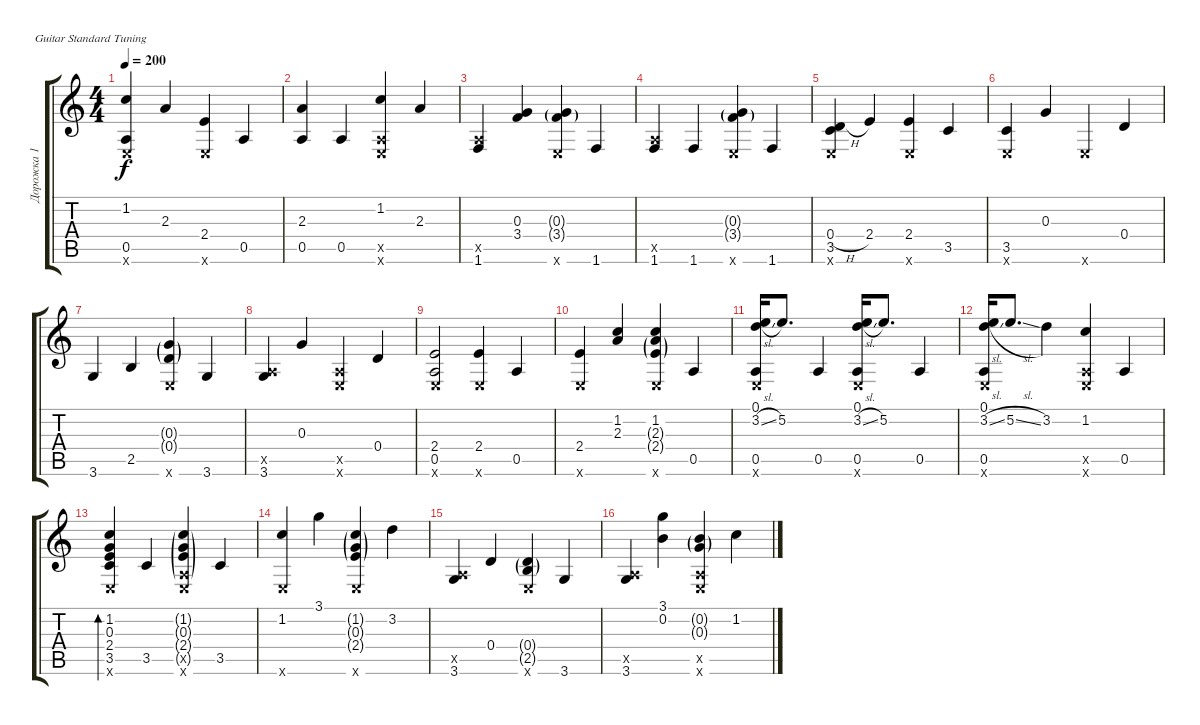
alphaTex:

\defaultSystemsLayout 4
\bracketExtendMode groupsimilarinstruments
\otherSystemsTrackNameOrientation horizontal
\track ("Дорожка 1" "Дорожка 1") {instrument acousticguitarsteel}
\staff {score tabs}
\tuning (E4 B3 G3 D3 A2 E2)
\ts (4 4)
\tempo 200
\clef g2
\ks c
(1.2 0.5 0.6{x}).4{dy f beam Up} 2.3.4{beam Up} (2.4 0.6{x}).4{beam Up} 0.5.4{beam Up} |
(2.3 0.5).4{beam Up} 0.5.4{beam Up} (1.2 0.5{x} 0.6{x}).4{beam Up} 2.3.4{beam Up} |
(0.5{x} 1.6).4{beam Up} (0.3 3.4).4{beam Up} (0.3{g} 3.4{g} 0.6{x}).4{beam Up} 1.6.4{beam Up} |
(0.5{x} 1.6).4{beam Up} 1.6.4{beam Up} (0.3{g} 3.4{g} 0.6{x}).4{beam Up} 1.6.4{beam Up} |
(0.4{h} 3.5 0.6{x}).4{beam Up} 2.4.4{beam Up} (2.4 0.6{x}).4{beam Up} 3.5.4{beam Up} |
(3.5 0.6{x}).4{beam Up} 0.3.4{beam Up} 0.6{x}.4{beam Up} 0.4.4{beam Up} |
3.6.4{beam Up} 2.5.4{beam Up} (0.3{g} 0.4{g} 0.6{x}).4{beam Up} 3.6.4{beam Up} |
(0.5{x} 3.6).4{beam Up} 0.3.4{beam Up} (0.5{x} 0.6{x}).4{beam Up} 0.4.4{beam Up} |
(2.4 0.5 0.6{x}).2{beam Up} (2.4 0.6{x}).4{beam Up} 0.5.4{beam Up} |
(2.4 0.6{x}).4{beam Up} (1.2 2.3).4{beam Up} (1.2 2.3{g} 2.4{g} 0.6{x}).4{beam Up} 0.5.4{beam Up} |
(0.1 3.2{sl} 0.5 0.6{x}).16{beam Up} 5.2.8{d beam Up} 0.5.4{beam Up} (0.1 3.2{sl} 0.5 0.6{x}).16{beam Up} 5.2.8{d beam Up} 0.5.4{beam Up} |
(0.1 3.2{sl} 0.5 0.6{x}).16{beam Up} 5.2{sl}.8{d beam Up} 3.2.4{beam Down} (1.2 0.5{x} 0.6{x}).4{beam Up} 0.5.4{beam Up} |
(1.2 0.3 2.4 3.5 0.6{x}).4{bd 60 beam Up} 3.5.4{beam Up} (1.2{g} 0.3{g} 2.4{g} 0.5{g x} 0.6{x}).4{beam Up} 3.5.4{beam Up} |
(1.2 0.6{x}).4{beam Up} 3.1.4{beam Down} (1.2{g} 0.3{g} 2.4{g} 0.6{x}).4{beam Up} 3.2.4{beam Down} |
(0.5{x} 3.6).4{beam Up} 0.4.4{beam Up} (0.4{g} 2.5{g} 0.6{x}).4{beam Up} 3.6.4{beam Up} |
(0.5{x} 3.6).4{beam Up} (3.1 0.2).4{beam Down} (0.2{g} 0.3{g} 0.5{x} 0.6{x}).4{beam Up} 1.2.4{beam Down}
